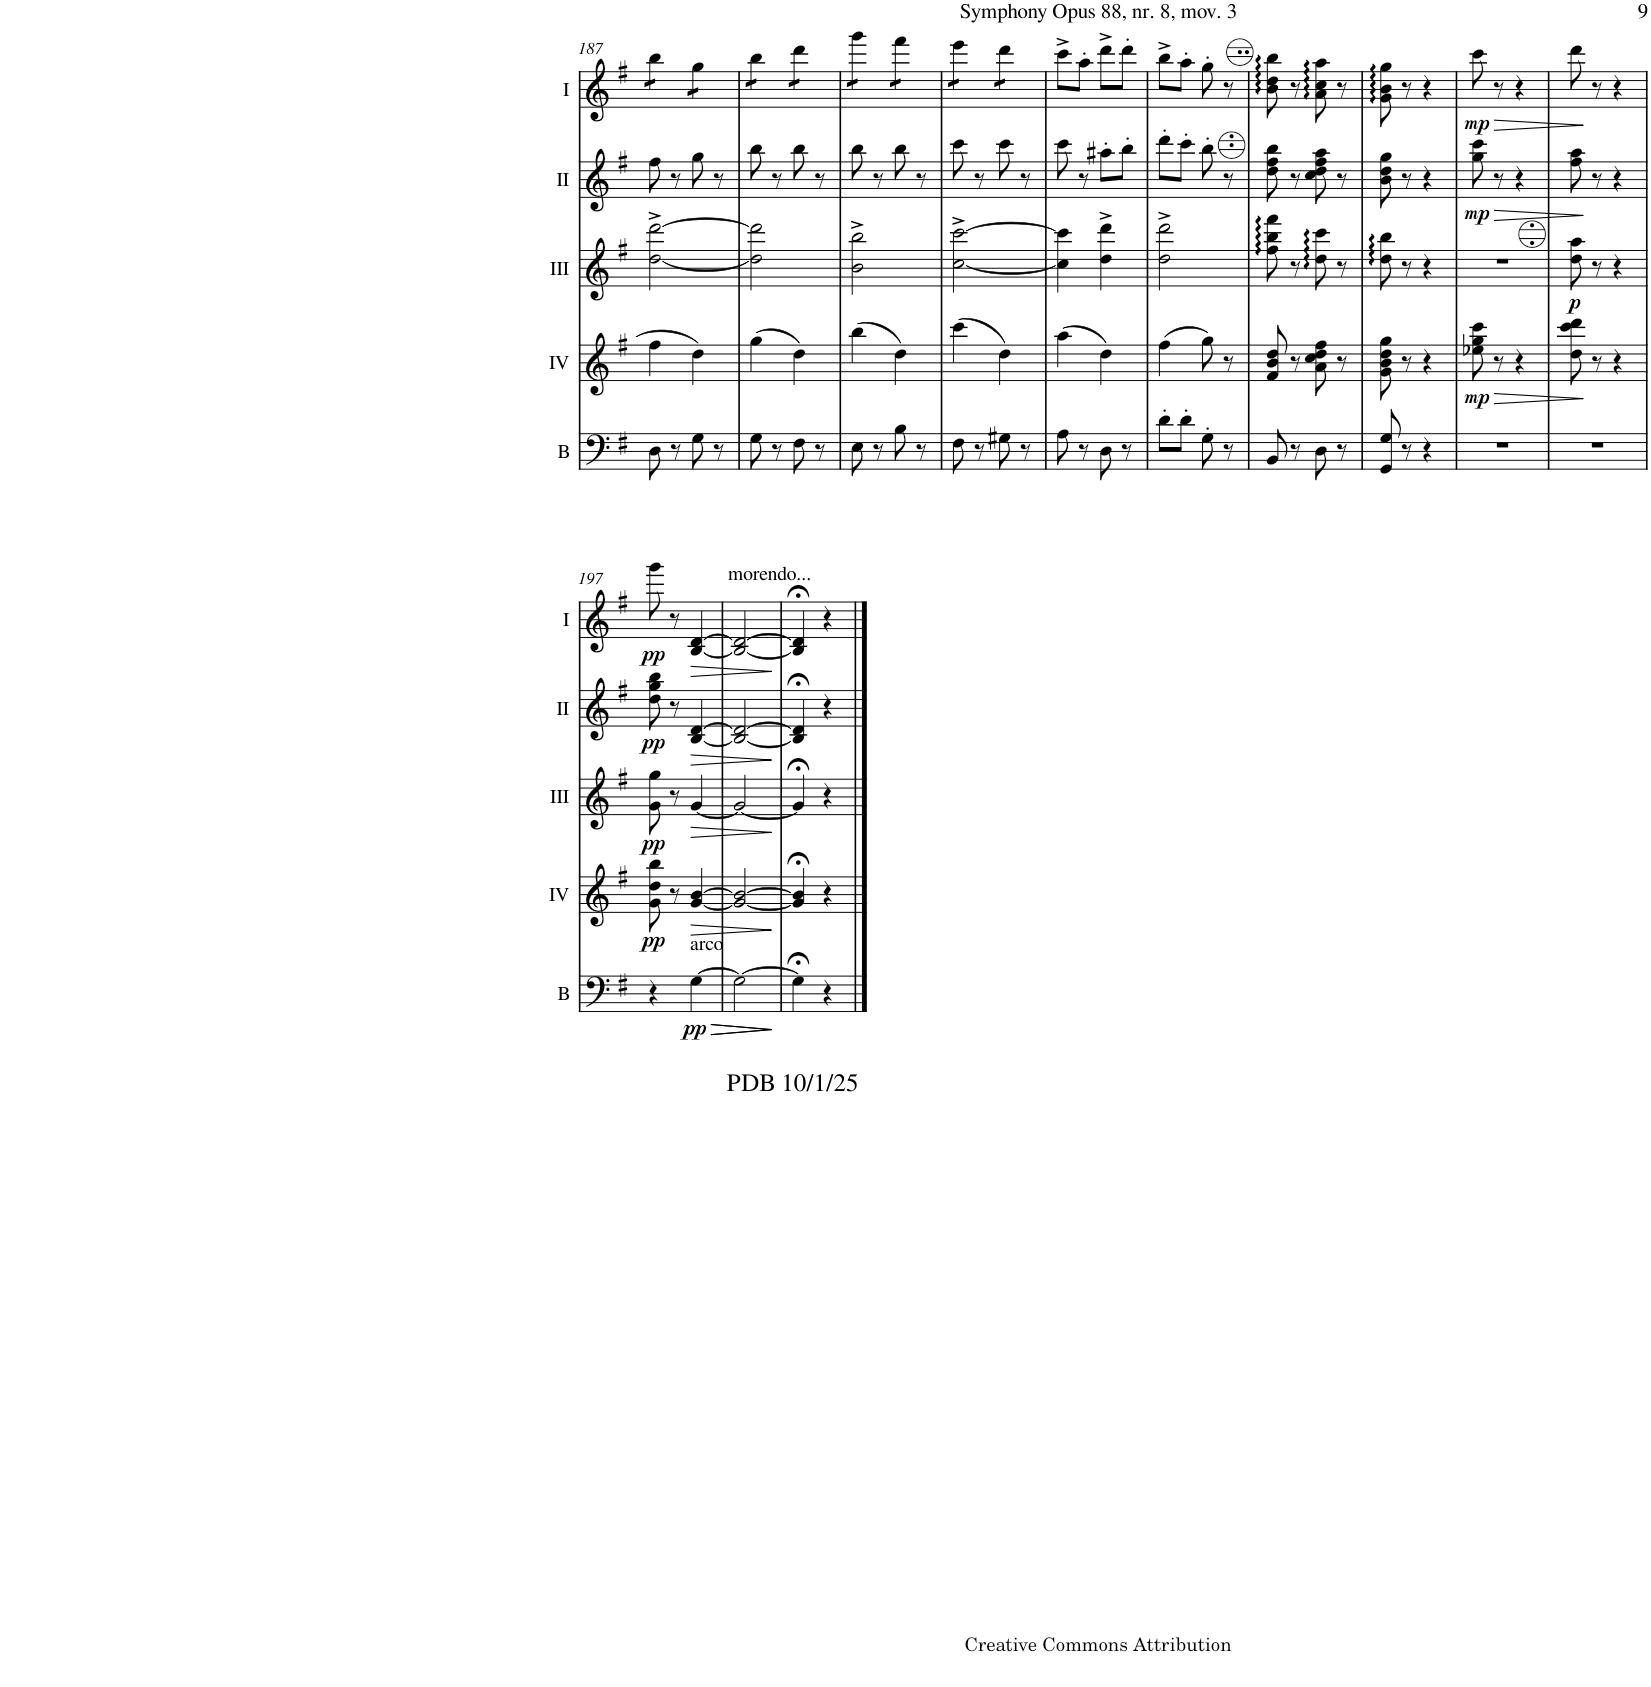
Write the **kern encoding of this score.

**kern	**dynam	**kern	**dynam	**kern	**dynam	**kern	**dynam	**kern	**dynam
*part5	*part5	*part4	*part4	*part3	*part3	*part2	*part2	*part1	*part1
*staff5	*staff5	*staff4	*staff4	*staff3	*staff3	*staff2	*staff2	*staff1	*staff1
*I"Bass	*	*I"Acc. 4	*	*I"Acc. 3	*	*I"Acc. 2	*	*I"Acc. 1	*
*I'B	*	*	*	*	*	*	*	*	*
!!LO:PB:g=z
*clefF4	*	*clefG2	*	*clefG2	*	*clefG2	*	*clefG2	*
*Trd7c12	*	*Trd7c12	*	*Trd7c12	*	*	*	*	*
*k[f#]	*	*k[f#]	*	*k[f#]	*	*k[f#]	*	*k[f#]	*
*M2/4	*	*M2/4	*	*M2/4	*	*M2/4	*	*M2/4	*
=187	=187	=187	=187	=187	=187	=187	=187	=187	=187
*	*	*	*	*	*	*	*	*tremolo	*
8D\	.	4ff#\	.	[2dd\^ [2ddd\^	.	8f#\	.	8b\L	.
8r	.	.	.	.	.	8r	.	8b\J	.
8G\	.	4dd\	.	.	.	8g\	.	8g\L	.
8r	.	.	.	.	.	8r	.	8g\J	.
=188	=188	=188	=188	=188	=188	=188	=188	=188	=188
8G\	.	(4gg\	.	2dd\] 2ddd\]	.	8b\	.	8b\L	.
8r	.	.	.	.	.	8r	.	8b\J	.
8F#\	.	4dd\)	.	.	.	8b\	.	8dd\L	.
8r	.	.	.	.	.	8r	.	8dd\J	.
=189	=189	=189	=189	=189	=189	=189	=189	=189	=189
8E\	.	(4bb\	.	2b\^ 2bb\^	.	8b\	.	8gg\L	.
8r	.	.	.	.	.	8r	.	8gg\J	.
8B\	.	4dd\)	.	.	.	8b\	.	8ff#\L	.
8r	.	.	.	.	.	8r	.	8ff#\J	.
=190	=190	=190	=190	=190	=190	=190	=190	=190	=190
8F#\	.	(4ccc\	.	[2cc\^ [2ccc\^	.	8cc\	.	8ee\L	.
8r	.	.	.	.	.	8r	.	8ee\J	.
8G#X\	.	4dd\)	.	.	.	8cc\	.	8dd\L	.
8r	.	.	.	.	.	8r	.	8dd\J	.
*	*	*	*	*	*	*	*	*Xtremolo	*
=191	=191	=191	=191	=191	=191	=191	=191	=191	=191
8A\	.	(4aa\	.	4cc\] 4ccc\]	.	8cc\	.	8cc^\L	.
8r	.	.	.	.	.	8r	.	8a'\J	.
8D\	.	4dd\)	.	4dd\^ 4ddd\^	.	8a#X'\L	.	8dd^\L	.
8r	.	.	.	.	.	8b'\J	.	8dd'\J	.
=192	=192	=192	=192	=192	=192	=192	=192	=192	=192
8d'\L	.	(4ff#\	.	2dd\^ 2ddd\^	.	8dd'\L	.	8b^\L	.
8d'\J	.	.	.	.	.	8cc'\J	.	8a'\J	.
8G'\	.	8gg\)	.	.	.	8b'\	.	8g'\	.
8r	.	8r	.	.	.	8r	.	8r	.
=193	=193	=193	=193	=193	=193	=193	=193	=193	=193
8BB/	.	8f#/ 8b/ 8dd/	.	8ff#\:: 8bb\:: 8fff#\::	.	8dd\ 8ff#\ 8bb\	.	8b\:: 8dd\:: 8bb\::	.
8r	.	8r	.	8r	.	8r	.	8r	.
8D\	.	8a\ 8cc\ 8dd\ 8ff#\	.	8dd\:: 8ccc\::	.	8cc\ 8dd\ 8ff#\ 8aa\	.	8a\:: 8cc\:: 8aa\::	.
8r	.	8r	.	8r	.	8r	.	8r	.
=194	=194	=194	=194	=194	=194	=194	=194	=194	=194
8GG/ 8G/	.	8g\ 8b\ 8dd\ 8gg\	.	8dd\:: 8bb\::	.	8b\ 8dd\ 8gg\	.	8g\:: 8b\:: 8gg\::	.
8r	.	8r	.	8r	.	8r	.	8r	.
4r	.	4r	.	4r	.	4r	.	4r	.
=195	=195	=195	=195	=195	=195	=195	=195	=195	=195
!	!	!	!LO:HP:b	!	!	!	!LO:HP:b	!	!LO:HP:b
!	!	!	!LO:DY:n=1:b	!	!	!	!LO:DY:n=1:b	!	!LO:DY:n=1:b
2r	.	8ee-X\ 8gg\ 8ccc\	> mp	2r	.	8gg\ 8ccc\	> mp	8ccc\	> mp
.	.	8r	.	.	.	8r	.	8r	.
.	.	4r	.	.	.	4r	.	4r	.
=196	=196	=196	=196	=196	=196	=196	=196	=196	=196
!	!	!	!	!	!LO:DY:b	!	!	!	!
2r	.	8dd\ 8ccc\ 8ddd\	.	8dd\ 8aa\	p	8ff#\ 8aa\	.	8ddd\	.
.	.	8r	]	8r	.	8r	]	8r	]
.	.	4r	.	4r	.	4r	.	4r	.
!!LO:LB:g=z
=197	=197	=197	=197	=197	=197	=197	=197	=197	=197
!	!	!	!LO:DY:b	!	!LO:DY:b	!	!LO:DY:b	!	!LO:DY:b
4r	.	8g\ 8dd\ 8bb\	pp	8g\ 8gg\	pp	8dd\ 8gg\ 8bb\	pp	8ggg\	pp
.	.	8r	.	8r	.	8r	.	8r	.
!LO:TX:a:t=arco	!	!	!	!	!	!	!	!	!
!	!LO:HP:b	!	!LO:HP:b	!	!LO:HP:b	!	!LO:HP:b	!	!LO:HP:b
!	!LO:DY:n=1:b	!	!	!	!	!	!	!	!
[4G\	> pp	[4g/ [4b/	>	[4g/	>	[4B/ [4d/	>	[4B/ [4d/	>
=198	=198	=198	=198	=198	=198	=198	=198	=198	=198
!	!	!	!	!	!	!	!	!LO:TX:a:t=morendo...	!
!	!LO:HP:b	!	!	!	!	!	!	!	!
2G\_	>	2g/_ 2b/_	.	2g/_	.	2B/_ 2d/_	.	2B/_ 2d/_	.
.	] ]	.	]	.	]	.	]	.	]
=199	=199	=199	=199	=199	=199	=199	=199	=199	=199
!	!	!	!	!	!	!	!	!LO:TX:b:t=For more arrangements, check out www.de-bra.nl/arrangements.html	!
!	!	!	!	!	!	!	!	!LO:TX:b:t=PDB 10/1/25	!
4G;<\]	.	4g/];< 4b/];<	.	4g;</]	.	4B/];< 4d/];<	.	4B/];< 4d/];<	.
4r	.	4r	.	4r	.	4r	.	4r	.
==	==	==	==	==	==	==	==	==	==
*-	*-	*-	*-	*-	*-	*-	*-	*-	*-
